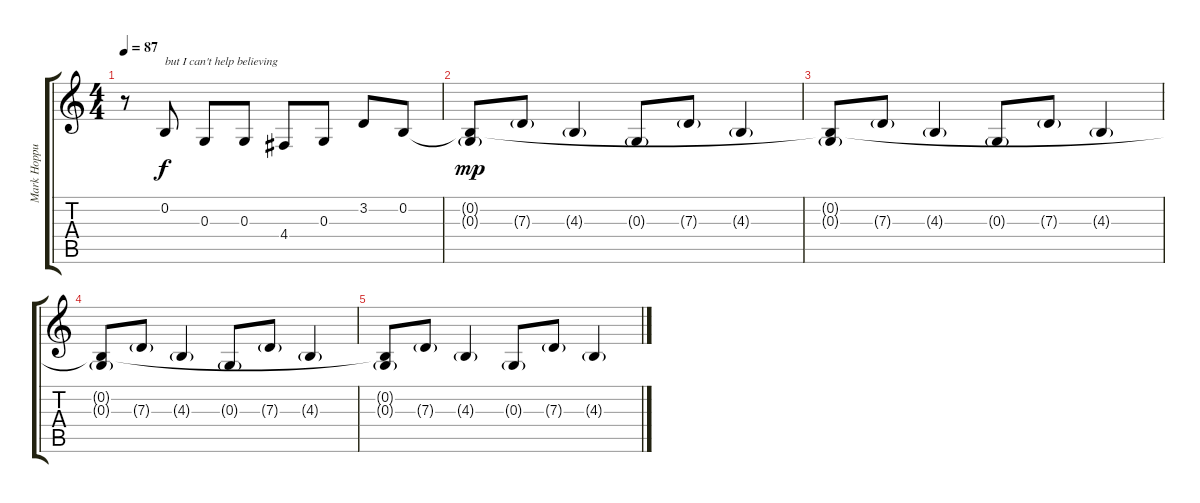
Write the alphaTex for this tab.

\track ("Mark Hoppus (Vocals)" "Mark Hoppu") {instrument flute}
\staff {score tabs}
\tuning (E4 B3 G3 D3 A2 E2) {hide}
\ts (4 4)
\tempo 87
\clef g2
\ks c
r.8{dy f} 0.2.8{txt "but I can't help believing"} 0.3.8 0.3.8 4.4.8 0.3.8 3.2.8 0.2.8 |
(0.2{t} 0.3{g}).8{dy mp volume 0} 7.3{g}.8 4.3{g}.4 0.3{g}.8 7.3{g}.8 4.3{g}.4 |
(0.2{t} 0.3{g}).8 7.3{g}.8 4.3{g}.4 0.3{g}.8 7.3{g}.8 4.3{g}.4 |
(0.2{t} 0.3{g}).8 7.3{g}.8 4.3{g}.4 0.3{g}.8 7.3{g}.8 4.3{g}.4 |
(0.2{t} 0.3{g}).8 7.3{g}.8 4.3{g}.4 0.3{g}.8 7.3{g}.8 4.3{g}.4
